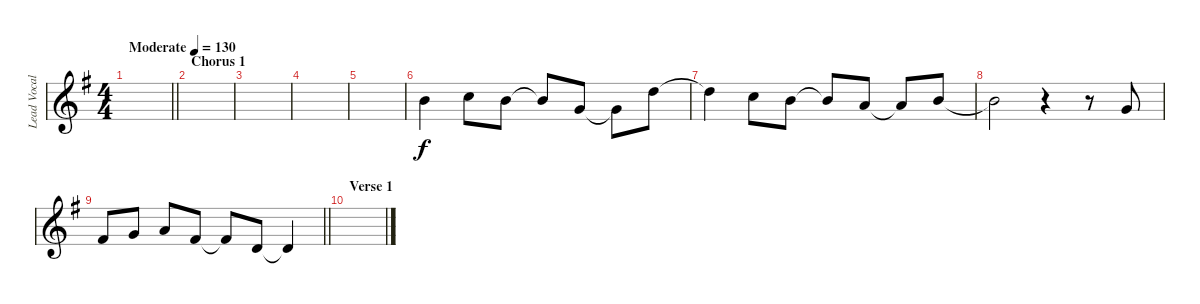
\track ("Lead Vocals 2" "Lead Vocal") {instrument choiraahs}
\staff {score}
\tuning (E5 B4 G4 D4 A3 E3) {hide}
\ts (4 4)
\tempo (130 "Moderate")
\clef g2
\barLineRight lightlight
\ks eminor
|
\section ("" "Chorus 1")
|
|
|
|
0.2.4 1.2.8 0.2.8 0.2{t}.8 0.3.8 0.3{t}.8 3.2.8 |
3.2{t}.4 1.2.8 0.2.8 0.2{t}.8 2.3.8 2.3{t}.8 0.2.8 |
0.2{t}.2 r.4 r.8 0.3.8 |
\barLineRight lightlight
4.4.8 0.3.8 2.3.8 4.4.8 4.4{t}.8 0.4.8 0.4{t}.4 |
\section ("" "Verse 1")
